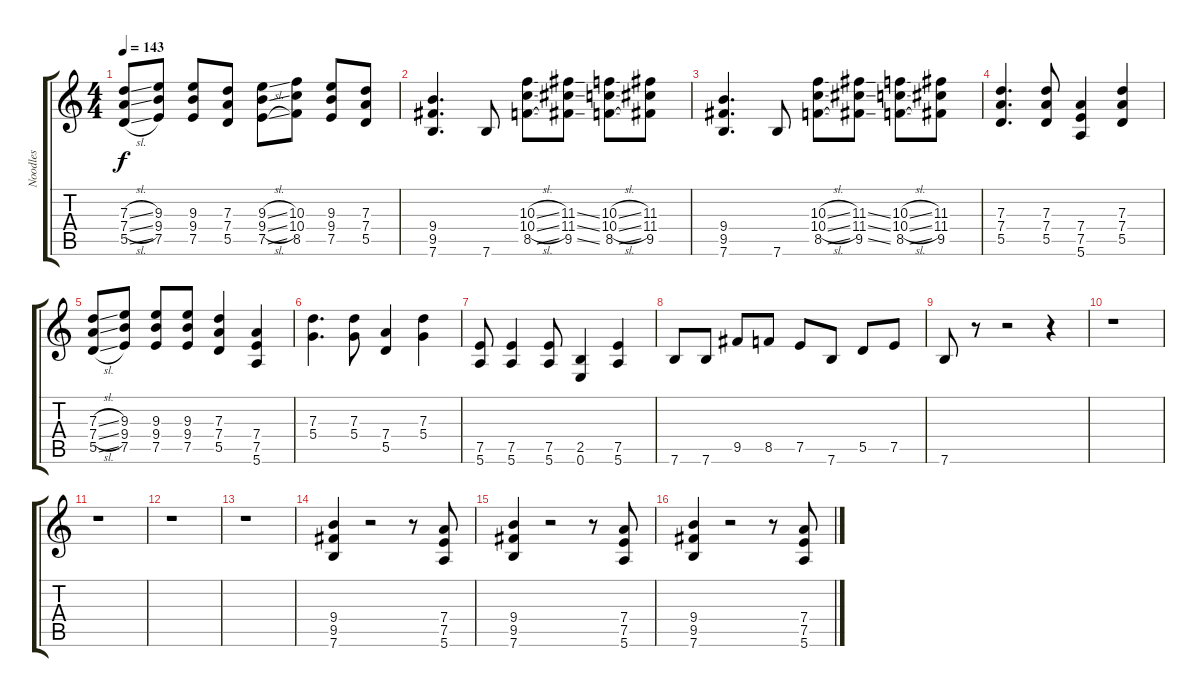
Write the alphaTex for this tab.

\track ("Noodles" "Noodles") {instrument overdrivenguitar}
\staff {score tabs}
\tuning (E4 B3 G3 D3 A2 E2) {hide}
\ts (4 4)
\tempo 143
\clef g2
\ks c
(7.3{sl} 7.4{sl} 5.5{sl}).8{dy f} (9.3 9.4 7.5).8 (9.3 9.4 7.5).8 (7.3 7.4 5.5).8 (9.3{sl} 9.4{sl} 7.5{sl}).8 (10.3 10.4 8.5).8 (9.3 9.4 7.5).8 (7.3 7.4 5.5).8 |
(9.4 9.5 7.6).4{d} 7.6.8 (10.3{sl} 10.4{sl} 8.5{sl}).8 (11.3{ss} 11.4{ss} 9.5{ss}).8 (10.3{sl} 10.4{sl} 8.5{sl}).8 (11.3 11.4 9.5).8 |
(9.4 9.5 7.6).4{d} 7.6.8 (10.3{sl} 10.4{sl} 8.5{sl}).8 (11.3{ss} 11.4{ss} 9.5{ss}).8 (10.3{sl} 10.4{sl} 8.5{sl}).8 (11.3 11.4 9.5).8 |
(7.3 7.4 5.5).4{d} (7.3 7.4 5.5).8 (7.4 7.5 5.6).4 (7.3 7.4 5.5).4 |
(7.3{sl} 7.4{sl} 5.5{sl}).8 (9.3 9.4 7.5).8 (9.3 9.4 7.5).8 (9.3 9.4 7.5).8 (7.3 7.4 5.5).4 (7.4 7.5 5.6).4 |
(7.3 5.4).4{d} (7.3 5.4).8 (7.4 5.5).4 (7.3 5.4).4 |
(7.5 5.6).8 (7.5 5.6).4 (7.5 5.6).8 (2.5 0.6).4 (7.5 5.6).4 |
7.6.8 7.6.8 9.5.8 8.5.8 7.5.8 7.6.8 5.5.8 7.5.8 |
7.6.8 r.8 r.2 r.4 |
r.1 |
r.1 |
r.1 |
r.1 |
(9.4 9.5 7.6).4 r.2 r.8 (7.4 7.5 5.6).8 |
(9.4 9.5 7.6).4 r.2 r.8 (7.4 7.5 5.6).8 |
(9.4 9.5 7.6).4 r.2 r.8 (7.4 7.5 5.6).8
